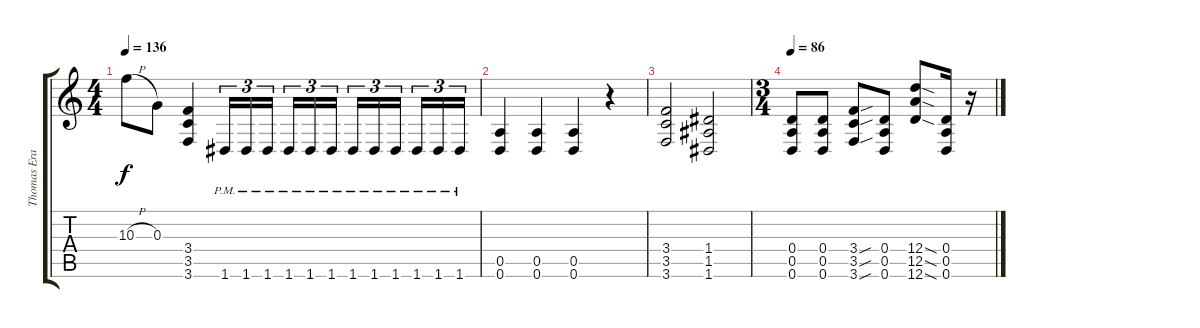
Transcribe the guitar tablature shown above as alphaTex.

\track ("Thomas Erak" "Thomas Era") {instrument overdrivenguitar}
\staff {score tabs}
\tuning (E4 B3 G3 D3 A2 D2) {hide}
\ts (4 4)
\tempo 136
\clef g2
\ks c
10.3{h}.8{dy f} 0.3.8 (3.4 3.5 3.6).4 1.6{pm}.16{tu (3 2)} 1.6{pm}.16{tu (3 2)} 1.6{pm}.16{tu (3 2) beam splitsecondary} 1.6{pm}.16{tu (3 2)} 1.6{pm}.16{tu (3 2)} 1.6{pm}.16{tu (3 2)} 1.6{pm}.16{tu (3 2)} 1.6{pm}.16{tu (3 2)} 1.6{pm}.16{tu (3 2) beam splitsecondary} 1.6{pm}.16{tu (3 2)} 1.6{pm}.16{tu (3 2)} 1.6{pm}.16{tu (3 2)} |
(0.5 0.6).4 (0.5 0.6).4 (0.5 0.6).4 r.4 |
(3.4 3.5 3.6).2 (1.4 1.5 1.6).2 |
\ts (3 4)
\tempo 86
(0.4 0.5 0.6).8 (0.4 0.5 0.6).8 (3.4{sou} 3.5{sou} 3.6{sou}).8 (0.4 0.5 0.6).8 (12.4{sod} 12.5{sod} 12.6{sod}).8 (0.4 0.5 0.6).16 r.16
